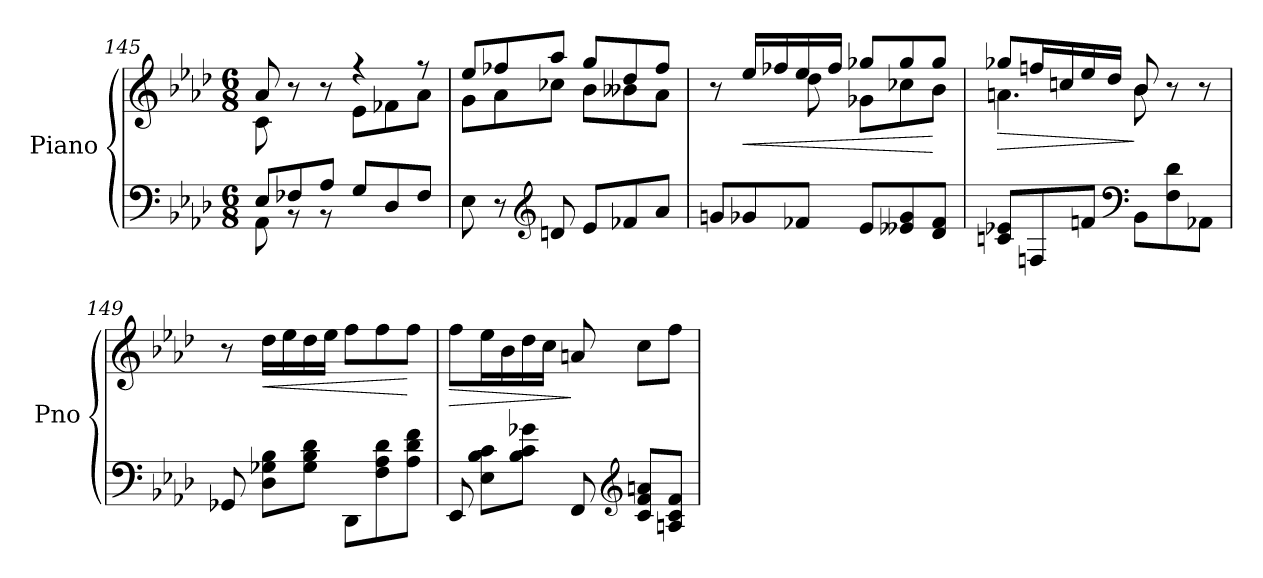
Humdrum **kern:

**kern	**kern	**dynam
*part1	*part1	*part1
*staff2	*staff1	*staff1/2
*I"Piano	*	*
*I'Pno	*	*
*clefF4	*clefG2	*
*k[b-e-a-d-]	*k[b-e-a-d-]	*
*M6/8	*M6/8	*
=145	=145	=145
*^	*^	*
*	*^	*	*	*
8ryy	8AA-\	8E-/L	8a-/	8c\	.
4rgyy	8rBB	8F-X/	8r	4ryy	.
.	8rBB	8A-/J	8r	.	.
4.ryy	4.rBByy	8G/L	4rff	8e-\L	.
.	.	8D-/	.	8f-X\	.
.	.	8F-/J	8rff	8a-\J	.
*v	*v	*v	*	*	*
!!LO:LB:g=z	!!
=146	=146	=146	=146
8E-\	8ee-/L	8g\L	.
8r	8ff-X/	8a-\	.
*clefG2	*	*	*
8dn/	8aa-/J	8cc-X\J	.
8e-/L	8gg/L	8b-\L	.
8f-X/	8dd-/	8b--X\	.
8a-/J	8ff-/J	8a-\J	.
=147	=147	=147	=147
*^	*	*	*
4raayy	8gn/L	8r	4ryy	.
!	!	!	!	!LO:HP:b
.	8g-X/	16ee-/LL	.	<
.	.	16ff-X/	.	.
2ryy	8f-X/J	16ee-/	8dd-\	.
.	.	16ff-/JJ	.	.
.	8e-/L	8gg-X/L	8g-X\L	.
.	8e--X/ 8g-/	8gg-/	8cc-X\	.
.	8d-/ 8f-/J	8gg-/J	8b-\J	[
=148	=148	=148	=148	=148
!	!	!	!	!LO:HP:b
2ryy	8cn/ 8e-X/L	8gg-X/L	4.an\	>
.	8Fn/	16ffn/L	.	.
.	.	16ccn/	.	.
.	8fn/J	16ee-/	.	.
.	.	16dd-/JJ	.	.
*clefF4	*	*	*	*
.	8BB-\L	8b-/	8b-\	]
4reyy	8F\ 8d-\	8r	4ryy	.
.	8AA-X\J	8r	.	.
*v	*v	*	*	*
*	*v	*v	*
=149	=149	=149
8GG-X/	8r	.
!	!	!LO:HP:b
8D-\ 8G-X\ 8B-\L	16dd-\LL	<
.	16ee-\	.
8G-\ 8B-\ 8d-\J	16dd-\	.
.	16ee-\JJ	.
8DD-\L	8ff\L	.
8F\ 8A-\ 8d-\	8ff\	.
8A-\ 8d-\ 8f\J	8ff\J	[
!!LO:LB:g=z
=150	=150	=150
!	!	!LO:HP:b
8EE-/	8ff\L	>
8E-\ 8B-\ 8c\L	16ee-\L	.
.	16b-\	.
8B-\ 8c\ 8g-X\J	16dd-\	.
.	16cc\JJ	.
8FF/	8an/	]
*clefG2	*	*
8c/ 8f/ 8an/L	8cc\L	.
8An/ 8c/ 8f/J	8ff\J	.
=	=	=
*-	*-	*-
